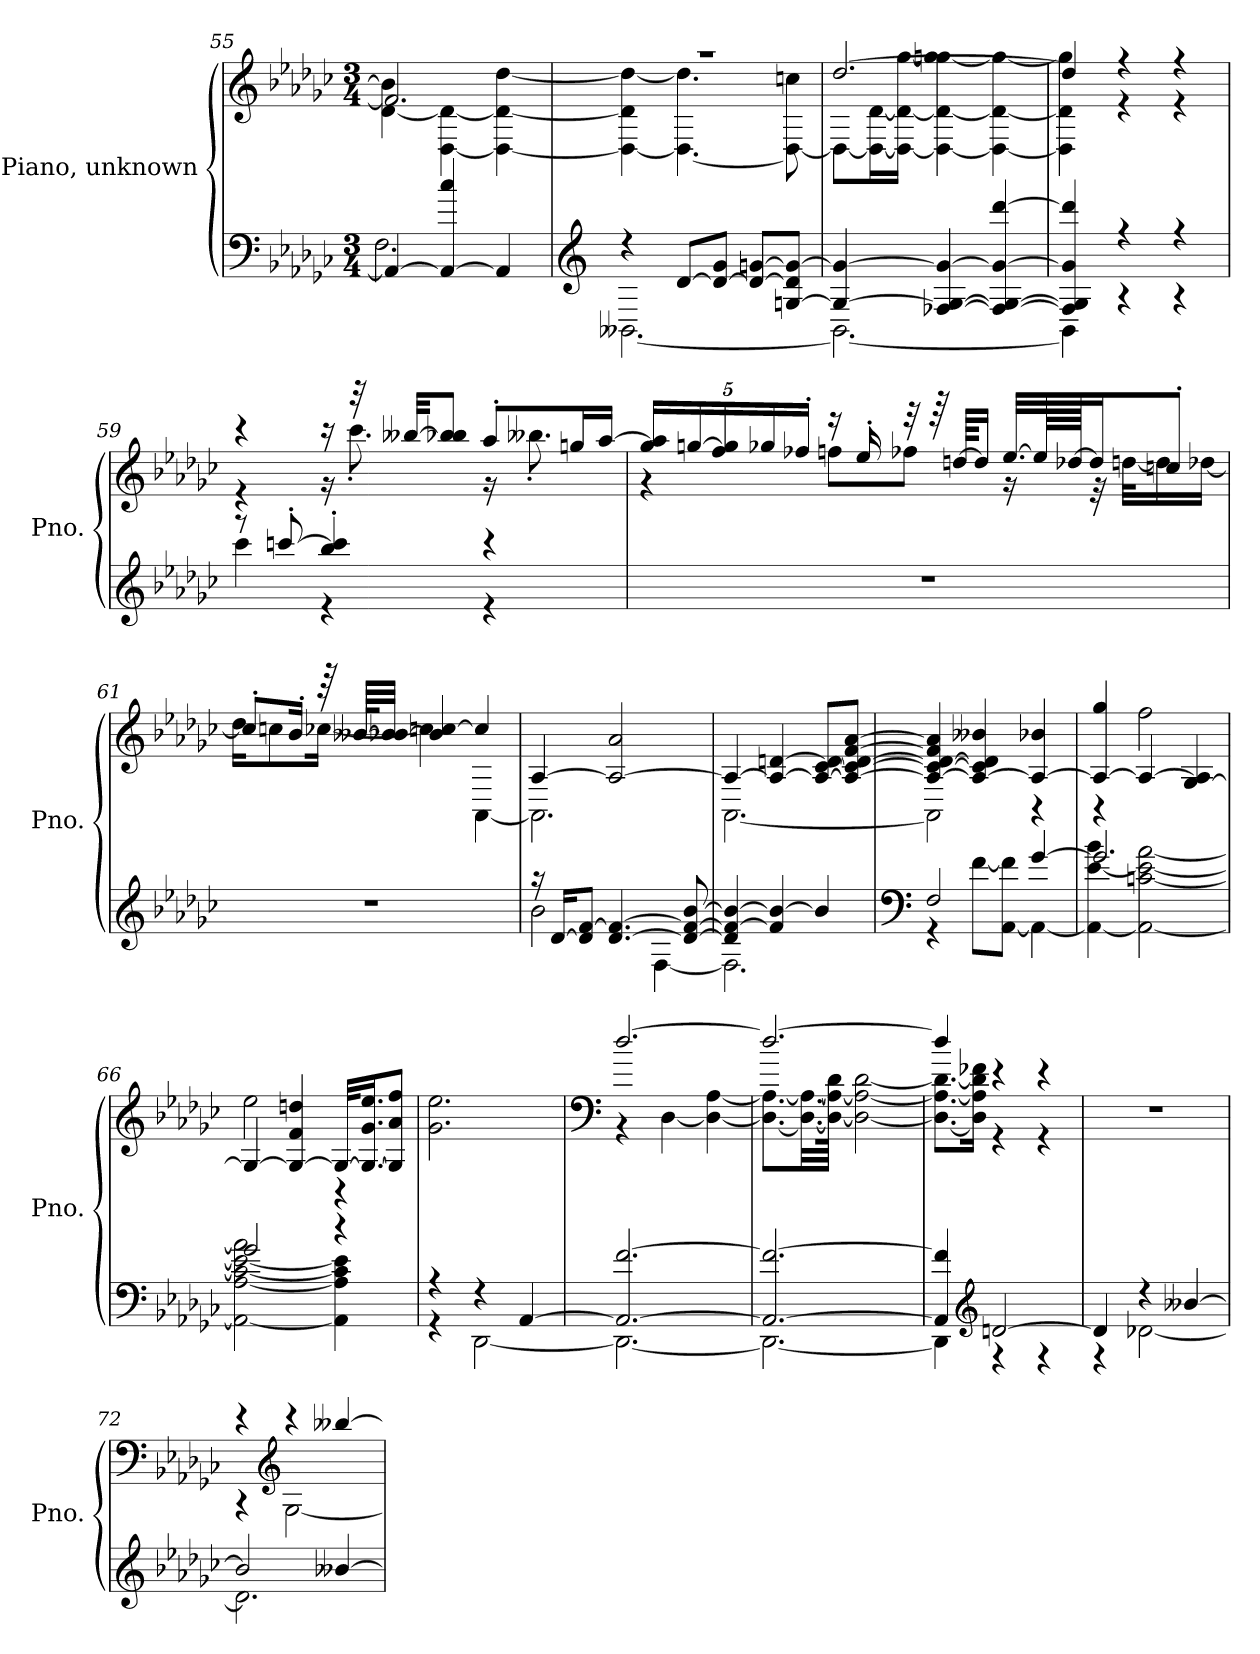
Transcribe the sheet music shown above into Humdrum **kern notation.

**kern	**kern
*part1	*part1
*staff2	*staff1
*I"Piano, unknown	*
*I'Pno.	*
*clefF4	*clefG2
*k[b-e-a-d-g-c-]	*k[b-e-a-d-g-c-]
*M3/4	*M3/4
=55	=55
*^	*^
4AA-/_	2.F\	2.f/]	[4d-\ 4b-\]
4AA-/_ 4cc-/	.	.	[4D-\ 4d-\_
4AA-/]	.	.	4D-\_ 4d-\_ [4dd-\
=56	=56	=56	=56
*clefG2	*	*	*
4r	[2.BB--X\	2.r	4D-\_ 4d-\] 4dd-\_
[8d-/L	.	.	4.D-\_ 4.dd-\]
8d-/_ 8g-/J	.	.	.
8d-/_ [8gn/L	.	.	.
[8Gn/ 8d-/] 8g/_J	.	.	8D-\_ 8ccn\
=57	=57	=57	=57
4G/_ 4g/_	2.BB--\_	[2.dd-/	8D-\L_
.	.	.	16D-\_ [16d-\L
.	.	.	16D-\_ 16d-\_ [16gg-\JJ
[4F-X/ 4G/_ 4g/_	.	.	4D-\_ 4d-\_ 4gg-\] [4ggn\
4F-/_ 4G/_ 4g/_ [4ddd-/	.	.	4D-\_ 4d-\_ 4gg\_
!!LO:LB:g=z	!!
=58	=58	=58	=58
4F-/] 4G/] 4g/] 4ddd-/]	4BB--\]	4dd-/]	4D-\] 4d-\] 4gg\]
4r	4r	4r	4r
4r	4r	4r	4r
=59	=59	=59	=59
8r	4ccc-\	4r	4r
[8cccn'/	.	.	.
4bb-/' 4ccc/]'	4r	16r	16r
.	.	32r	8.ccc-'\
.	.	[32bb--X/KKL	.
.	.	8bb--/] 8bb-X/J	.
4r	4r	8aa-'/L	16r
.	.	.	8.bb--X'\
.	.	16ggn/L	.
.	.	[16aa-/JJ	.
*v	*v	*	*
!!LO:LB:g=z	!!
=60	=60	=60
*	*Xbrackettup	*
2.r	20gg-/ 20aa-/]LL	4r
.	[20ggn/	.
.	20ff/ 20gg/]	.
.	20gg-X/	.
.	20ff-X'/JJ	.
.	16r	8ffn\L
.	16ee-'/	.
.	32r	8ff-X\J
.	64r	.
.	[64ddn/KKLL	.
.	16dd/JJ]	.
.	[32.ee-/LLL	16r
.	128ee-/LL]	.
.	[128dd-X/JJJ	.
.	16dd-/J]	32r
.	.	[32ddn\KLL
.	8ccn'/J	16dd\]
.	.	[16dd-X\JJ
!!LO:PB:g=z	!!
=61	=61	=61
2.r	8cc-'/L	16dd-\KL]
.	.	8ccn\
.	16b-'/Jk	.
.	64r	[16cc-X\Jk
.	[64b--X/KLLL	.
.	32b--/] [32b-X/JJJ	.
.	4b-/] [4ccn/	4cc-\]
.	4cc/]	[4AA-\
=62	=62	=62
*^	*	*
16r	2b-\	[4A-/	2.AA-\]
[16d-/KL	.	.	.
8d-/] [8f/J	.	.	.
[4.d-/ 4.f/_	.	2A-/_ 2a-/	.
.	[4F\	.	.
8d-/_ 8f/_ [8b-/	.	.	.
=63	=63	=63	=63
4d-/] 4f/_ 4b-/_	2.F\]	4A-/_	[2.AA-\
4f/] 4b-/_	.	4A-/_ [4dn/	.
4b-/]	.	8A-/_ [8c-/ 8d/]L	.
.	.	8A-/_ 8c-/_ [8d/ [8f/ [8a-/J	.
!!LO:LB:g=z	!!
=64	=64	=64	=64
*clefF4	*	*	*
2F/	4r	4A-/_ 4c-/_ 4d/_ 4f/] 4a-/]	2AA-\]
.	[8f\L	4A-/_ 4c-/] 4d/] 4b--X/	.
.	[8AA-\ 8f\]J	.	.
[4g-/	4AA-\_	4A-/_ 4b-X/	4r
=65	=65	=65	=65
2.g-/]	4AA-\_ [4e-\ 4b-\	4A-/_ 4gg-/	4r
.	2AA-\_ [2cn\ 2e-\_ [2a-\	4A-/_	2ff\
.	.	[4G-/ 4A-/]	.
=66	=66	=66	=66
2g-/	2AA-\_ [2A-\ 2c\_ 2e-\_ 2a-\]	4G-/_	2ee-\
.	.	4G-/_ 4f/ 4ddn/	.
4r	4AA-\] 4A-\] 4c\] 4e-\]	32G-/KLL_	4r
.	.	16.G-/_ 16.g-/ 16.ee-/J	.
.	.	8G-/] 8a-/ 8ff/J	.
*	*	*v	*v
=67	=67	=67
4r	4r	2.g-\ 2.ee-\
4r	[2DD-\	.
[4AA-/	.	.
=68	=68	=68
*	*	*clefF4
*	*	*^
2.AA-/_ [2.f/	2.DD-\_	[2.dd-/	4r
.	.	.	[4D-\
.	.	.	4D-\_ [4A-\
=69	=69	=69	=69
2.AA-/_ 2.f/_	2.DD-\_	2.dd-/_	8.D-\_ 8.A-\_L
.	.	.	32.D-\_ 32.A-\_LL
.	.	.	64D-\_ 64A-\_ 64d-\JJJk
.	.	.	2D-\_ 2A-\_ [2d-\
!!LO:LB:g=z	!!
=70	=70	=70	=70
4AA-/] 4f/]	4DD-\]	4dd-/]	8.D-\_ 8.A-\_ 8.d-\_L
.	.	.	16D-\] 16A-\] 16d-\] 16f-X\Jk
*clefG2	*	*	*
[2dn/	4r	4r	4r
.	4r	4r	4r
*	*	*v	*v
=71	=71	=71
4d/]	4r	2.r
4r	[2d-X\	.
[4b--X/	.	.
=72	=72	=72
*	*	*^
2b--/]	2.d-\]	4r	4r
*	*	*clefG2	*
.	.	4r	[2G-\
[4b--X/	.	[4bb--X/	.
*v	*v	*	*
*	*v	*v
=	=
*-	*-
